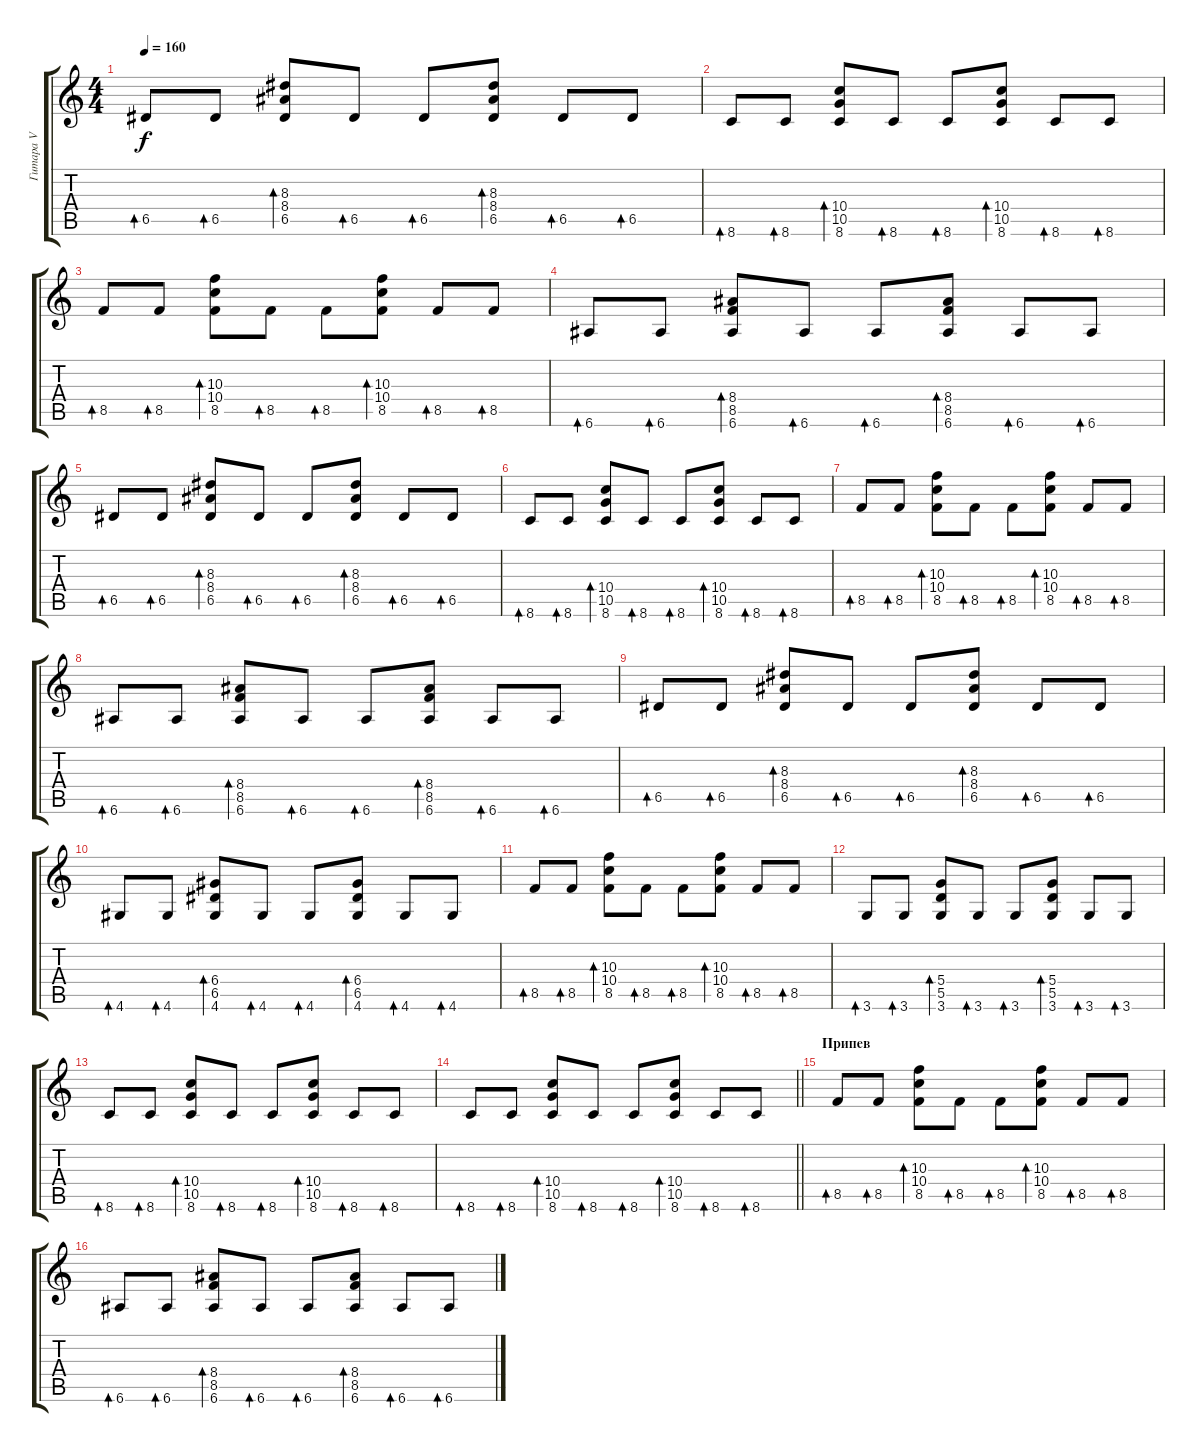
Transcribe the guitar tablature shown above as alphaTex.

\track ("Гитара V" "Гитара V") {instrument overdrivenguitar}
\staff {score tabs}
\tuning (E4 B3 G3 D3 A2 E2) {hide}
\ts (4 4)
\tempo 160
\clef g2
\ks c
6.5.8{bd 60 dy f} 6.5.8{bd 60} (8.3 8.4 6.5).8{bd 60} 6.5.8{bd 60} 6.5.8{bd 60} (8.3 8.4 6.5).8{bd 60} 6.5.8{bd 60} 6.5.8{bd 60} |
8.6.8{bd 60} 8.6.8{bd 60} (10.4 10.5 8.6).8{bd 60} 8.6.8{bd 60} 8.6.8{bd 60} (10.4 10.5 8.6).8{bd 60} 8.6.8{bd 60} 8.6.8{bd 60} |
8.5.8{bd 60} 8.5.8{bd 60} (10.3 10.4 8.5).8{bd 60} 8.5.8{bd 60} 8.5.8{bd 60} (10.3 10.4 8.5).8{bd 60} 8.5.8{bd 60} 8.5.8{bd 60} |
6.6.8{bd 60} 6.6.8{bd 60} (8.4 8.5 6.6).8{bd 60} 6.6.8{bd 60} 6.6.8{bd 60} (8.4 8.5 6.6).8{bd 60} 6.6.8{bd 60} 6.6.8{bd 60} |
6.5.8{bd 60} 6.5.8{bd 60} (8.3 8.4 6.5).8{bd 60} 6.5.8{bd 60} 6.5.8{bd 60} (8.3 8.4 6.5).8{bd 60} 6.5.8{bd 60} 6.5.8{bd 60} |
8.6.8{bd 60} 8.6.8{bd 60} (10.4 10.5 8.6).8{bd 60} 8.6.8{bd 60} 8.6.8{bd 60} (10.4 10.5 8.6).8{bd 60} 8.6.8{bd 60} 8.6.8{bd 60} |
8.5.8{bd 60} 8.5.8{bd 60} (10.3 10.4 8.5).8{bd 60} 8.5.8{bd 60} 8.5.8{bd 60} (10.3 10.4 8.5).8{bd 60} 8.5.8{bd 60} 8.5.8{bd 60} |
6.6.8{bd 60} 6.6.8{bd 60} (8.4 8.5 6.6).8{bd 60} 6.6.8{bd 60} 6.6.8{bd 60} (8.4 8.5 6.6).8{bd 60} 6.6.8{bd 60} 6.6.8{bd 60} |
6.5.8{bd 60} 6.5.8{bd 60} (8.3 8.4 6.5).8{bd 60} 6.5.8{bd 60} 6.5.8{bd 60} (8.3 8.4 6.5).8{bd 60} 6.5.8{bd 60} 6.5.8{bd 60} |
4.6.8{bd 60} 4.6.8{bd 60} (6.4 6.5 4.6).8{bd 60} 4.6.8{bd 60} 4.6.8{bd 60} (6.4 6.5 4.6).8{bd 60} 4.6.8{bd 60} 4.6.8{bd 60} |
8.5.8{bd 60} 8.5.8{bd 60} (10.3 10.4 8.5).8{bd 60} 8.5.8{bd 60} 8.5.8{bd 60} (10.3 10.4 8.5).8{bd 60} 8.5.8{bd 60} 8.5.8{bd 60} |
3.6.8{bd 60} 3.6.8{bd 60} (5.4 5.5 3.6).8{bd 60} 3.6.8{bd 60} 3.6.8{bd 60} (5.4 5.5 3.6).8{bd 60} 3.6.8{bd 60} 3.6.8{bd 60} |
8.6.8{bd 60} 8.6.8{bd 60} (10.4 10.5 8.6).8{bd 60} 8.6.8{bd 60} 8.6.8{bd 60} (10.4 10.5 8.6).8{bd 60} 8.6.8{bd 60} 8.6.8{bd 60} |
\barLineRight lightlight
8.6.8{bd 60} 8.6.8{bd 60} (10.4 10.5 8.6).8{bd 60} 8.6.8{bd 60} 8.6.8{bd 60} (10.4 10.5 8.6).8{bd 60} 8.6.8{bd 60} 8.6.8{bd 60} |
\section ("" "Припев")
8.5.8{bd 60} 8.5.8{bd 60} (10.3 10.4 8.5).8{bd 60} 8.5.8{bd 60} 8.5.8{bd 60} (10.3 10.4 8.5).8{bd 60} 8.5.8{bd 60} 8.5.8{bd 60} |
6.6.8{bd 60} 6.6.8{bd 60} (8.4 8.5 6.6).8{bd 60} 6.6.8{bd 60} 6.6.8{bd 60} (8.4 8.5 6.6).8{bd 60} 6.6.8{bd 60} 6.6.8{bd 60}
